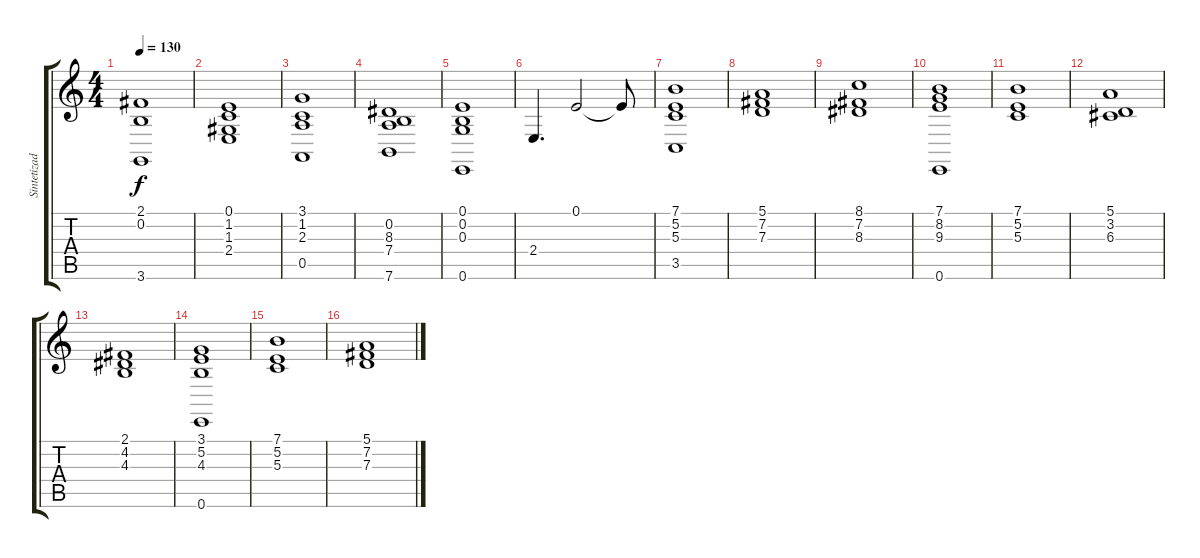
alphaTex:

\track ("Sintetizador" "Sintetizad") {instrument pad2warm}
\staff {score tabs}
\tuning (E4 B3 G3 D3 A2 E2) {hide}
\ts (4 4)
\tempo 130
\clef g2
\ks c
(2.1 0.2 3.6).1{dy f} |
(0.1 1.2 1.3 2.4).1 |
(3.1 1.2 2.3 0.5).1 |
(0.2 8.3 7.4 7.6).1 |
(0.1 0.2 0.3 0.6).1 |
2.4.4{d} 0.1.2{volume 10} 0.1{t}.8 |
(7.1 5.2 5.3 3.5).1{volume 9} |
(5.1 7.2 7.3).1 |
(8.1 7.2 8.3).1 |
(7.1 8.2 9.3 0.6).1 |
(7.1 5.2 5.3).1 |
(5.1 3.2 6.3).1 |
(2.1 4.2 4.3).1 |
(3.1 5.2 4.3 0.6).1 |
(7.1 5.2 5.3).1 |
(5.1 7.2 7.3).1
